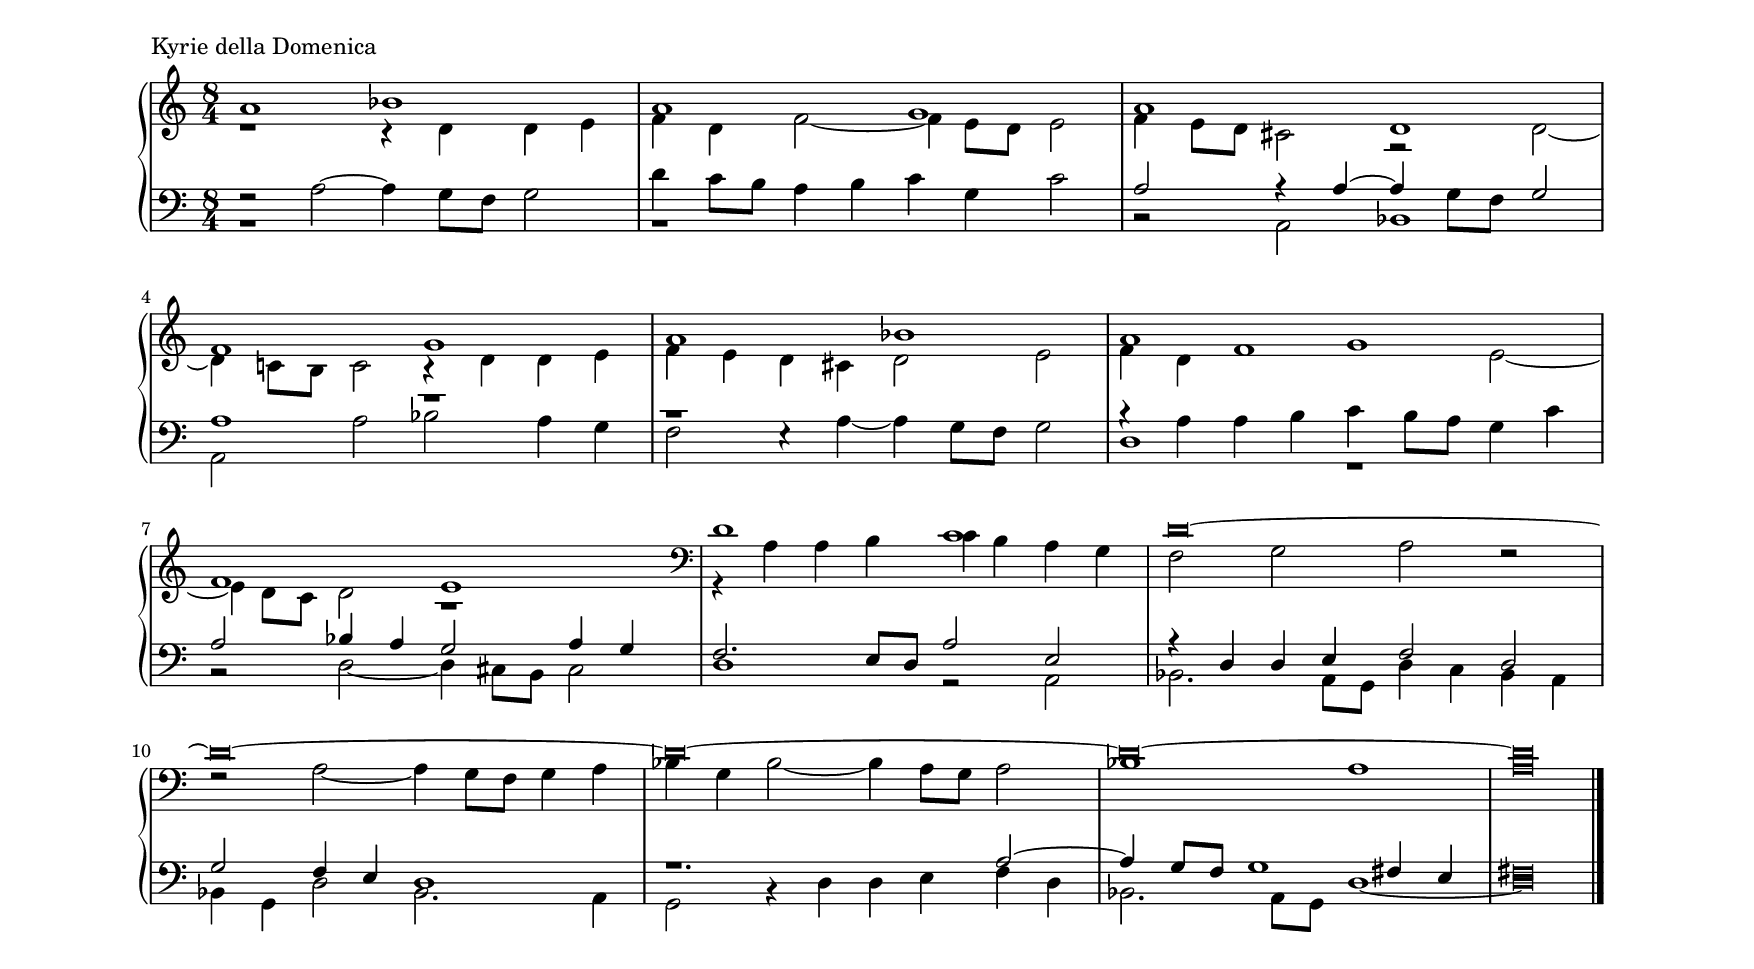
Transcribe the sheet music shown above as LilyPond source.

%! Title: Kyrie della Domenica
%! Part: I
%! No: 2
%! Remark:

\version "2.22.1"
\include "italiano.ly"

%****************************************************************
% Start cut-&-pastable-section

%****************************************************************

\paper {
  % Set paper
  #(set-paper-size "a4landscape")
  indent = 0\mm
  line-width = 250\mm
  ragged-right = ##f
  line-width = #(- line-width (* mm 3.000000) (* mm 1))
}

\layout {
  \context {
    \Score
    \override SpacingSpanner.base-shortest-duration = #(ly:make-moment 1/16)
    \override SpacingSpanner.uniform-stretching = ##t 
  }
}

%*****************************************
%  Set Header
%*****************************************
\header {
  %title = "KYRIE"
  %subtitle = "Kyrie della Domenica"
  %subsubtitle = "Fiori Musicali"
  %composer = "G. Frescobaldi"
  %opus = "F.12/02"
  %tagline = "© 2022 Hautbois Project"
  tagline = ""
}

%*****************************************
% Start Voice
% Write the voices here
%*****************************************
MyMeter = \time 8/4
MyTempo = \tempo "Adantino"
MyKey = \key do \major
PieceName = "Kyrie della Domenica"

PieceIIS = \relative la' {
  % bar 1 - 3
  la1 sib | la sol | la re, |
  
  % bar 4 - 6
  fa sol | la sib | la sol |
  
  % bar 7 - 9
  fa mi |
  \clef "bass" re do |
  \once \override NoteHead.style = #'baroque
  re\breve*1~ |
  
  % bar 10 - 12
  \once \override NoteHead.style = #'baroque
  re\breve*1~ | 
  \once \override NoteHead.style = #'baroque
  re\breve*1~ |
  \once \override NoteHead.style = #'baroque
  re\breve*1~ |
  
  % bar 13 : additional
  \once \override NoteHead.style = #'baroque
  re\breve*1~ |
  
  \bar "|."
}

PieceIIA = \relative re' {
  % bar 1 - 3
  r1 r4 re re mi |
  fa re fa2~ fa4 mi8 re mi2 |
  fa4 mi8 re dod2 r2 re2~ |
  
  % bar 4 - 6
  re4 do!8 si do2 si4\rest re re mi|
  fa mi re dod re2 mi2 |
  fa4 re fa1 mi2~ |
  
  % bar 7 - 9
  mi4 re8 do re2 r1 |
  r4 la la si do si la sol |
  fa2 sol la fa\rest |
  
  % bar 10 - 12
  fa\rest la2~ la4 sol8 fa sol4 la |
  sib sol sib2~ sib4 la8 sol la2 |
  sib1 la |
  
  % bar 13 : additional
  \once \override NoteHead.style = #'baroque
  la\breve*1 |
  
  \bar "|."
}

PieceIIT = \relative la {
  % bar 1 - 3
  fa2\rest \stemDown la2~ la4 sol8 fa sol2 |
  re'4 do8 si la4 si do sol do2 |
  \stemUp la r4 la4~ la \once \stemDown sol8 \once \stemDown fa sol2 |
  
  % bar 4 - 6
  la1 r1 | r1*2 |
  si4\rest \stemDown la4 la si do si8 la sol4 do |
  
  % bar 7 - 9
  \stemUp la2 sib4 la sol2 la4 sol |
  fa2. mi8 re la'2 mi |
  r4 re re mi fa2 re |
  
  % bar 10 - 12
  sol fa4 mi re1 |
  fa1.\rest la2~ |
  la4 sol8 fa sol1 fad4 mi |
  
  % bar 13 : additional
  \once \override NoteHead.style = #'baroque
  fad\breve*1 |
  
  \bar "|."
}

PieceIIB = \relative la, {
  % bar 1 - 3
  sol1*2\rest | sol1*2\rest | si2\rest la2 sib1 |
  
  % bar 4 - 6
  la2 la' sib la4 sol |
  fa2 mi4\rest la~ la sol8 fa sol2 |
  re1 mi,1\rest |
  
  % bar 7 - 9
  si'2\rest re2~ re4 dod8 si dod2 |
  re1 r2 la2 |
  sib2. la8 sol re'4 do sib la |
  
  % bar 10 - 12
  sib sol re'2 sib2. la4 |
  sol2 si4\rest re re mi fa re |
  sib2. la8 sol re'1~ |
  
  % bar 13 : additional
  \once \override NoteHead.style = #'baroque
  re\breve*1 |
  
  \bar "|."
}

%*****************************************
%  Start Score
%*****************************************

\markup { \vspace #1 }
\score {
  \header {
    piece = \PieceName
  }
  \new PianoStaff <<
    \new Staff = "up" {
      \clef "treble" 
      %\MyTempo
      \MyKey
      \MyMeter
      <<
        \PieceIIS
        \\
        \PieceIIA
      >>
    }
    \new Staff = "down" {
      \clef "bass" 
      %\MyTempo
      \MyKey
      \MyMeter
      <<
        \PieceIIT
        \\
        \PieceIIB
      >>
    }
  >>
}